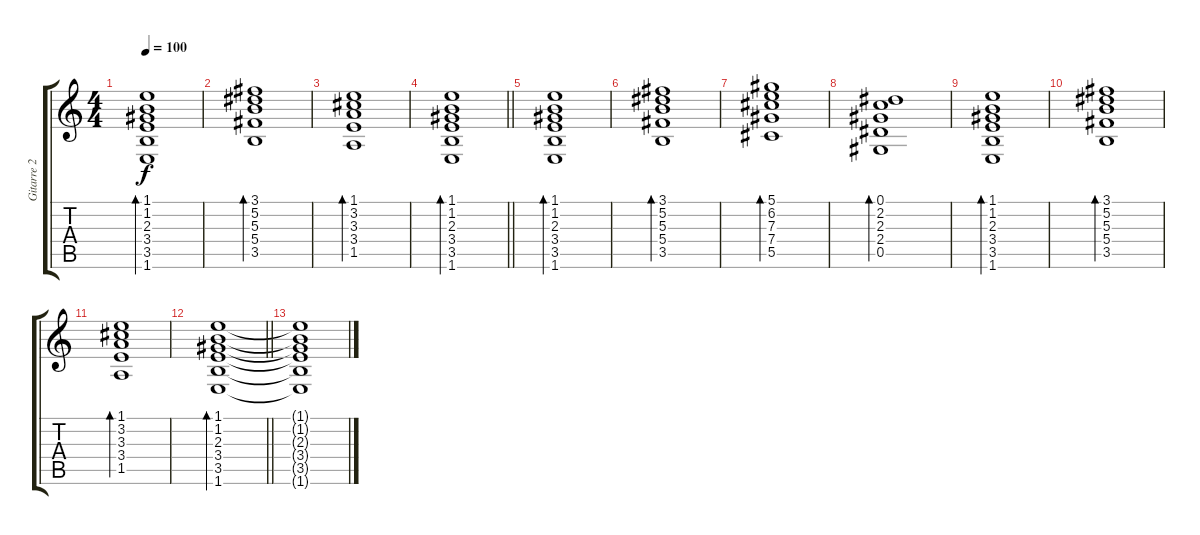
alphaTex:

\track ("Gitarre 2" "Gitarre 2") {instrument acousticguitarsteel}
\staff {score tabs}
\tuning (Eb4 Bb3 Gb3 Db3 Ab2 Eb2) {hide}
\ts (4 4)
\tempo 100
\clef g2
\ks c
(1.1 1.2 2.3 3.4 3.5 1.6).1{bd 240 dy f} |
(3.1 5.2 5.3 5.4 3.5).1{bd 240} |
(1.1 3.2 3.3 3.4 1.5).1{bd 240} |
\barLineRight lightlight
(1.1 1.2 2.3 3.4 3.5 1.6).1{bd 240} |
\section ("" "")
(1.1 1.2 2.3 3.4 3.5 1.6).1{bd 240} |
(3.1 5.2 5.3 5.4 3.5).1{bd 240} |
(5.1 6.2 7.3 7.4 5.5).1{bd 240} |
(0.1 2.2 2.3 2.4 0.5).1{bd 240} |
(1.1 1.2 2.3 3.4 3.5 1.6).1{bd 240} |
(3.1 5.2 5.3 5.4 3.5).1{bd 240} |
(1.1 3.2 3.3 3.4 1.5).1{bd 240} |
\barLineRight lightlight
(1.1 1.2 2.3 3.4 3.5 1.6).1{bd 240} |
(1.1{t} 1.2{t} 2.3{t} 3.4{t} 3.5{t} 1.6{t}).1
